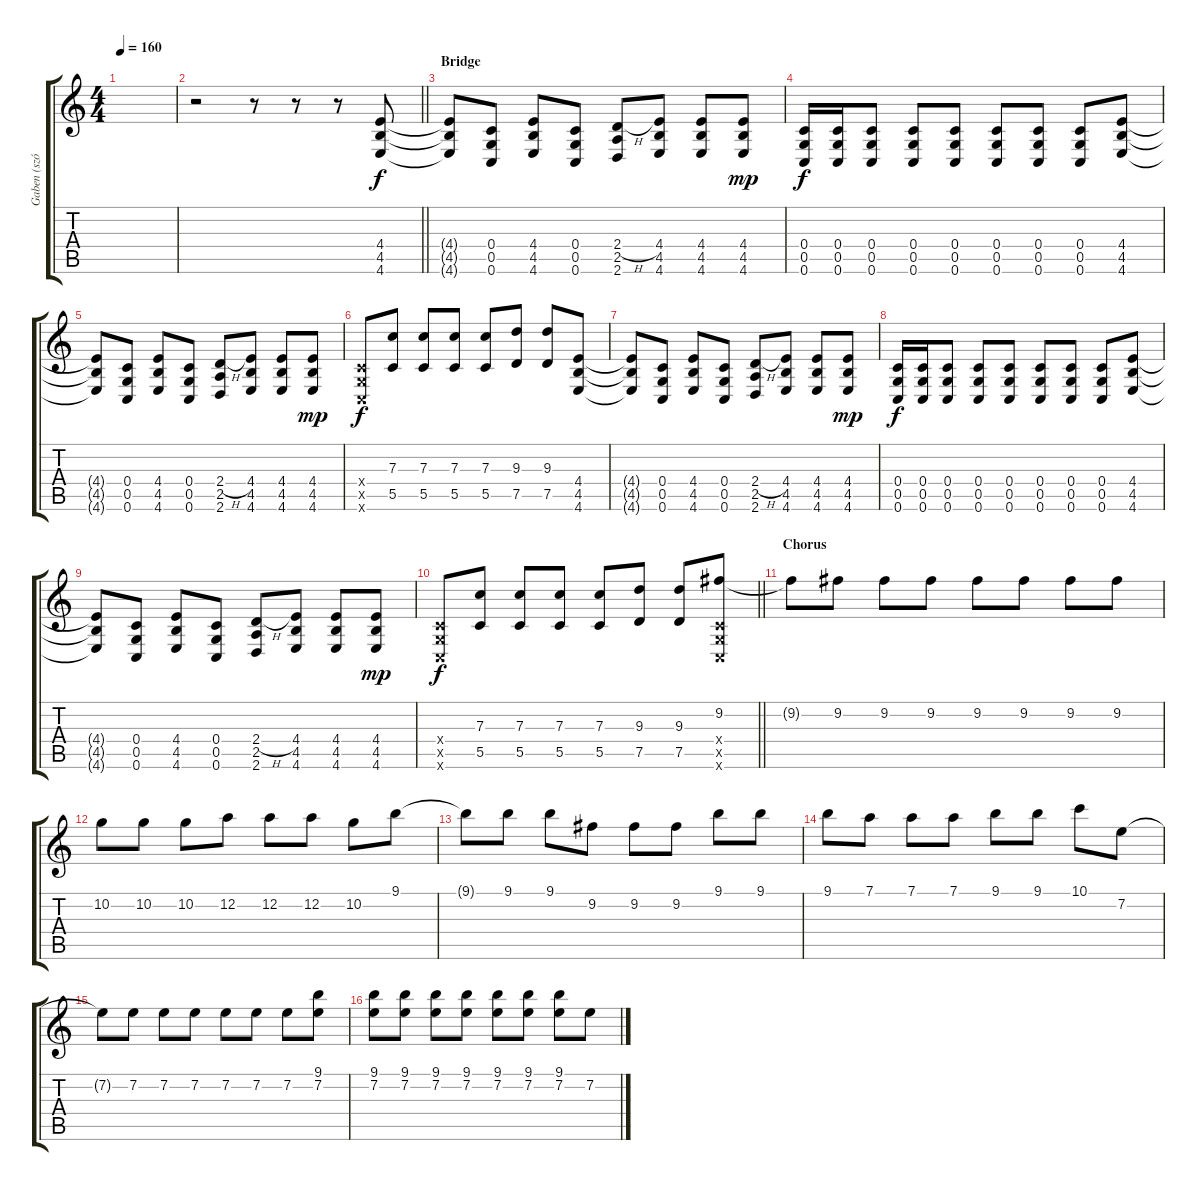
\track ("Gaben (szólóg.)" "Gaben (szó") {instrument overdrivenguitar}
\staff {score tabs}
\tuning (D4 A3 F3 C3 G2 C2) {hide}
\ts (4 4)
\tempo 160
\clef g2
\ks c
|
\barLineRight lightlight
r.2 r.8 r.8 r.8 (4.4 4.5 4.6).8 |
\section ("" "Bridge")
(4.4{t} 4.5{t} 4.6{t}).8 (0.4 0.5 0.6).8 (4.4 4.5 4.6).8 (0.4 0.5 0.6).8 (2.4{h} 2.5 2.6).8 (4.4 4.5 4.6).8 (4.4 4.5 4.6).8 (4.4 4.5 4.6).8{dy mp} |
(0.4 0.5 0.6).16{dy f} (0.4 0.5 0.6).16 (0.4 0.5 0.6).8 (0.4 0.5 0.6).8 (0.4 0.5 0.6).8 (0.4 0.5 0.6).8 (0.4 0.5 0.6).8 (0.4 0.5 0.6).8 (4.4 4.5 4.6).8 |
(4.4{t} 4.5{t} 4.6{t}).8 (0.4 0.5 0.6).8 (4.4 4.5 4.6).8 (0.4 0.5 0.6).8 (2.4{h} 2.5 2.6).8 (4.4 4.5 4.6).8 (4.4 4.5 4.6).8 (4.4 4.5 4.6).8{dy mp} |
(0.4{x} 0.5{x} 0.6{x}).8{dy f} (7.3 5.5).8 (7.3 5.5).8 (7.3 5.5).8 (7.3 5.5).8 (9.3 7.5).8 (9.3 7.5).8 (4.4 4.5 4.6).8 |
(4.4{t} 4.5{t} 4.6{t}).8 (0.4 0.5 0.6).8 (4.4 4.5 4.6).8 (0.4 0.5 0.6).8 (2.4{h} 2.5 2.6).8 (4.4 4.5 4.6).8 (4.4 4.5 4.6).8 (4.4 4.5 4.6).8{dy mp} |
(0.4 0.5 0.6).16{dy f} (0.4 0.5 0.6).16 (0.4 0.5 0.6).8 (0.4 0.5 0.6).8 (0.4 0.5 0.6).8 (0.4 0.5 0.6).8 (0.4 0.5 0.6).8 (0.4 0.5 0.6).8 (4.4 4.5 4.6).8 |
(4.4{t} 4.5{t} 4.6{t}).8 (0.4 0.5 0.6).8 (4.4 4.5 4.6).8 (0.4 0.5 0.6).8 (2.4{h} 2.5 2.6).8 (4.4 4.5 4.6).8 (4.4 4.5 4.6).8 (4.4 4.5 4.6).8{dy mp} |
\barLineRight lightlight
(0.4{x} 0.5{x} 0.6{x}).8{dy f} (7.3 5.5).8 (7.3 5.5).8 (7.3 5.5).8 (7.3 5.5).8 (9.3 7.5).8 (9.3 7.5).8 (9.2 0.4{x} 0.5{x} 0.6{x}).8 |
\section ("" "Chorus")
9.2{t}.8 9.2.8 9.2.8 9.2.8 9.2.8 9.2.8 9.2.8 9.2.8 |
10.2.8 10.2.8 10.2.8 12.2.8 12.2.8 12.2.8 10.2.8 9.1.8 |
9.1{t}.8 9.1.8 9.1.8 9.2.8 9.2.8 9.2.8 9.1.8 9.1.8 |
9.1.8 7.1.8 7.1.8 7.1.8 9.1.8 9.1.8 10.1.8 7.2.8 |
7.2{t}.8 7.2.8 7.2.8 7.2.8 7.2.8 7.2.8 7.2.8 (9.1 7.2).8 |
(9.1 7.2).8 (9.1 7.2).8 (9.1 7.2).8 (9.1 7.2).8 (9.1 7.2).8 (9.1 7.2).8 (9.1 7.2).8 7.2.8
